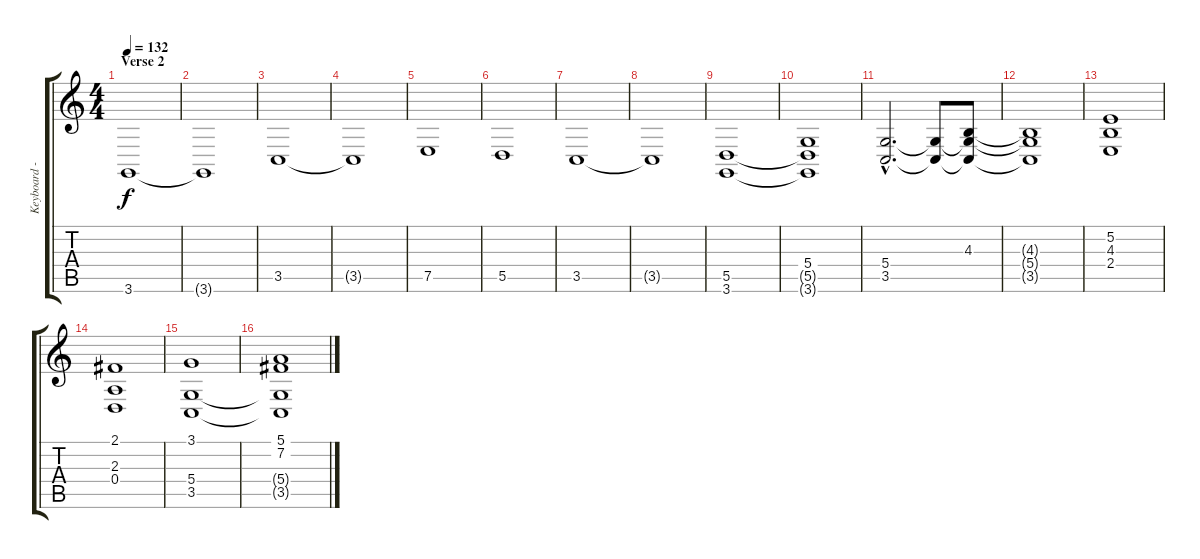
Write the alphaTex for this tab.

\track ("Keyboard - Strings" "Keyboard -") {instrument synthstrings2}
\staff {score tabs}
\tuning (E4 B3 G3 D3 A2 E2) {hide}
\ts (4 4)
\section ("" "Verse 2")
\tempo 132
\clef g2
\ks c
3.6.1{dy f} |
3.6{t}.1 |
3.5.1 |
3.5{t}.1 |
7.5.1 |
5.5.1 |
3.5.1 |
3.5{t}.1 |
(5.5 3.6).1 |
(5.4 5.5{t} 3.6{t}).1 |
(5.4{hac} 3.5{hac}).2{d} (5.4{t} 3.5{t}).8 (4.3 5.4{t} 3.5{t}).8 |
(4.3{t} 5.4{t} 3.5{t}).1 |
(5.2 4.3 2.4).1 |
(2.1 2.3 0.4).1 |
(3.1 5.4 3.5).1 |
(5.1 7.2 5.4{t} 3.5{t}).1
